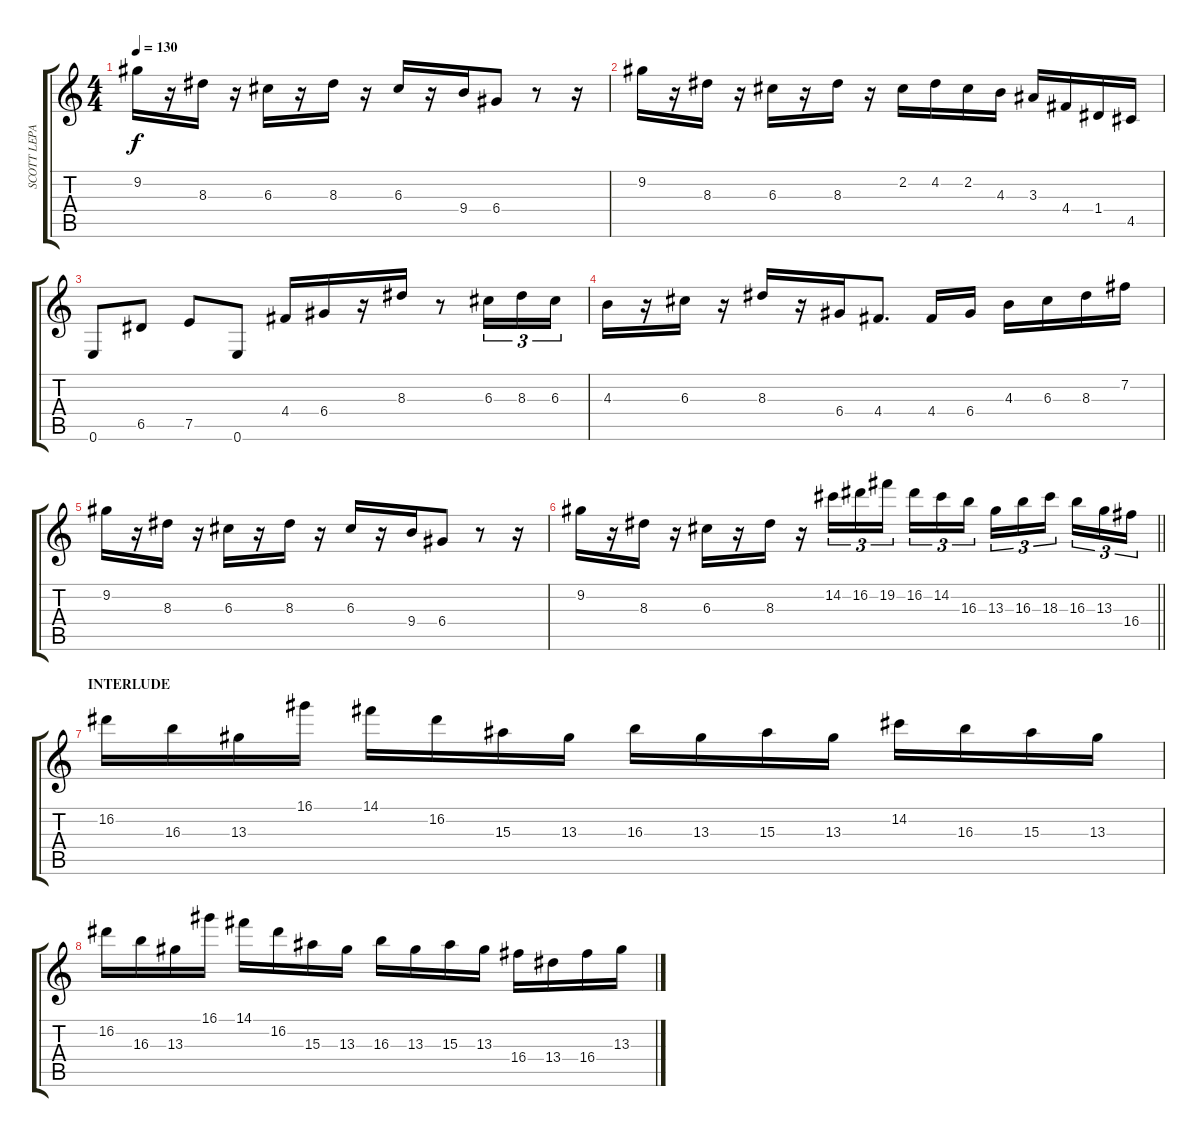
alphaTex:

\track ("SCOTT LEPAGE" "SCOTT LEPA") {instrument distortionguitar}
\staff {score tabs}
\tuning (E4 B3 G3 D3 A2 E2) {hide}
\ts (4 4)
\tempo 130
\clef g2
\ks c
9.2.16{dy f} r.16 8.3.16 r.16 6.3.16 r.16 8.3.16 r.16 6.3.16 r.16 9.4.16 6.4.8 r.8 r.16 |
9.2.16 r.16 8.3.16 r.16 6.3.16 r.16 8.3.16 r.16 2.2.16 4.2.16 2.2.16 4.3.16 3.3.16 4.4.16 1.4.16 4.5.16 |
0.6.8 6.5.8 7.5.8 0.6.8 4.4.16 6.4.16 r.16 8.3.16 r.8 6.3.16{tu (3 2)} 8.3.16{tu (3 2)} 6.3.16{tu (3 2)} |
4.3.16 r.16 6.3.16 r.16 8.3.16 r.16 6.4.16 4.4.8{d} 4.4.16 6.4.16 4.3.16 6.3.16 8.3.16 7.2.16 |
9.2.16 r.16 8.3.16 r.16 6.3.16 r.16 8.3.16 r.16 6.3.16 r.16 9.4.16 6.4.8 r.8 r.16 |
\barLineRight lightlight
9.2.16 r.16 8.3.16 r.16 6.3.16 r.16 8.3.16 r.16 14.2.16{tu (3 2)} 16.2.16{tu (3 2)} 19.2.16{tu (3 2) beam splitsecondary} 16.2.16{tu (3 2)} 14.2.16{tu (3 2)} 16.3.16{tu (3 2)} 13.3.16{tu (3 2)} 16.3.16{tu (3 2)} 18.3.16{tu (3 2) beam splitsecondary} 16.3.16{tu (3 2)} 13.3.16{tu (3 2)} 16.4.16{tu (3 2)} |
\section ("" "INTERLUDE")
16.2.16 16.3.16 13.3.16 16.1.16 14.1.16 16.2.16 15.3.16 13.3.16 16.3.16 13.3.16 15.3.16 13.3.16 14.2.16 16.3.16 15.3.16 13.3.16 |
16.2.16 16.3.16 13.3.16 16.1.16 14.1.16 16.2.16 15.3.16 13.3.16 16.3.16 13.3.16 15.3.16 13.3.16 16.4.16 13.4.16 16.4.16 13.3.16
